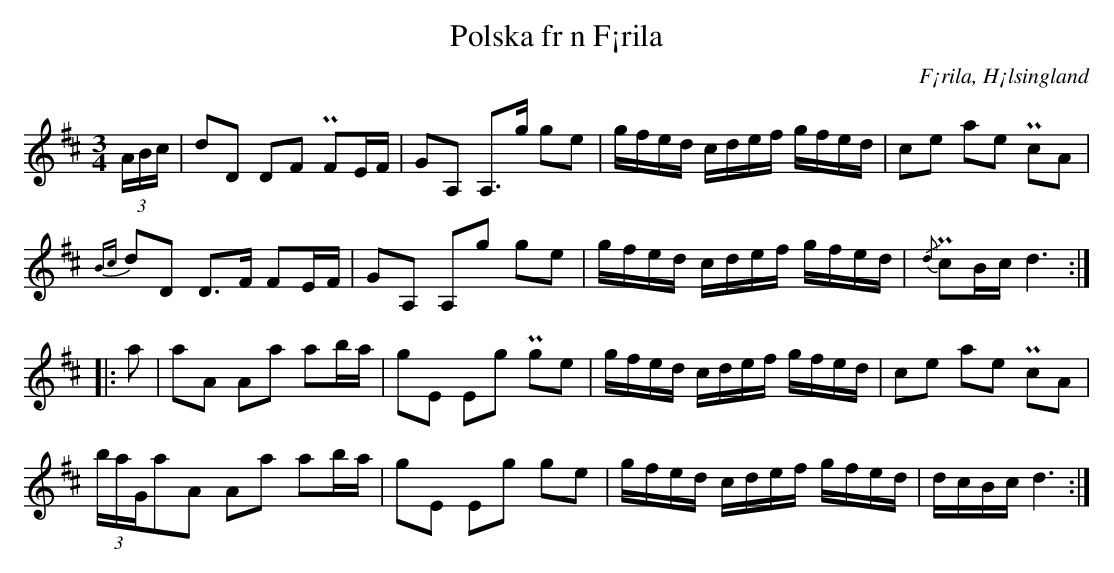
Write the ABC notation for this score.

X:1
T:Polska fr n F¡rila
O:F¡rila, H¡lsingland
M:3/4
L:1/16
U:t=turn
K:D
(3ABc | d2D2 D2F2 PF2EF | G2A,2 A,2>g2 g2e2 | gfed cdef gfed | c2e2 a2e2 Pc2A2 |
{Bc}d2D2 D2>F2 F2EF | G2A,2 A,2g2 g2e2 | gfed cdef gfed | {/d}Pc2Bc d6 ::
a2 | a2A2 A2a2 a2ba | g2E2 E2g2 Pg2e2 | gfed cdef gfed | c2e2 a2e2 Pc2A2 |
(3baGa2A2 A2a2 a2ba | g2E2 E2g2 g2e2 | gfed cdef gfed | dcBc d6 :|
